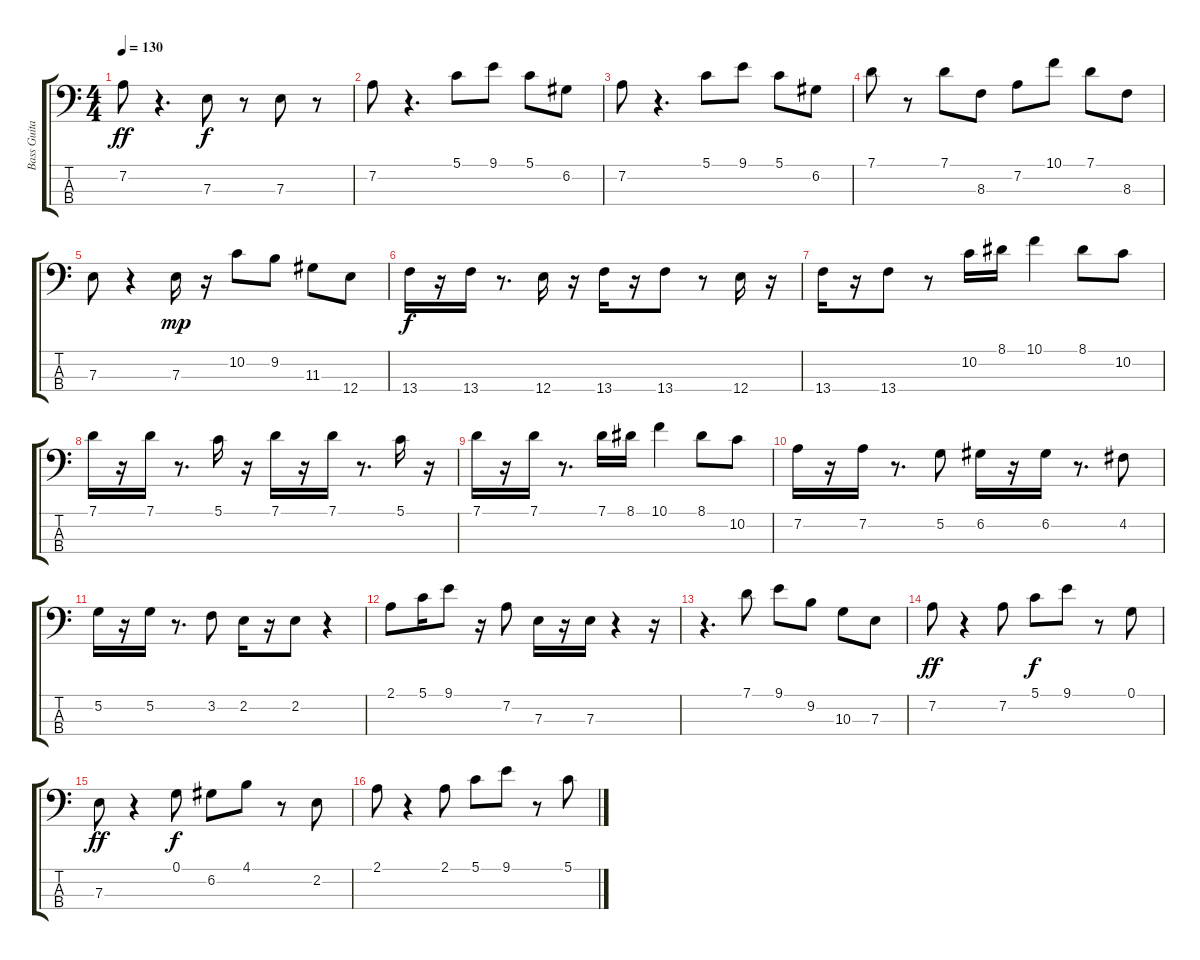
\track ("Bass Guitar" "Bass Guita") {instrument electricbassfinger}
\staff {score tabs}
\tuning (G2 D2 A1 E1) {hide}
\ts (4 4)
\tempo 130
\clef f4
\ks c
7.2.8{dy ff} r.4{d} 7.3.8{dy f} r.8 7.3.8 r.8 |
7.2.8 r.4{d} 5.1.8 9.1.8 5.1.8 6.2.8 |
7.2.8 r.4{d} 5.1.8 9.1.8 5.1.8 6.2.8 |
7.1.8 r.8 7.1.8 8.3.8 7.2.8 10.1.8 7.1.8 8.3.8 |
7.3.8 r.4 7.3.16{dy mp} r.16 10.2.8 9.2.8 11.3.8 12.4.8 |
13.4.16{dy f} r.16 13.4.16 r.8{d} 12.4.16 r.16 13.4.16 r.16 13.4.8 r.8 12.4.16 r.16 |
13.4.16 r.16 13.4.8 r.8 10.2.16 8.1.16 10.1.4 8.1.8 10.2.8 |
7.1.16 r.16 7.1.16 r.8{d} 5.1.16 r.16 7.1.16 r.16 7.1.16 r.8{d} 5.1.16 r.16 |
7.1.16 r.16 7.1.16 r.8{d} 7.1.16 8.1.16 10.1.4 8.1.8 10.2.8 |
7.2.16 r.16 7.2.16 r.8{d} 5.2.8 6.2.16 r.16 6.2.16 r.8{d} 4.2.8 |
5.2.16 r.16 5.2.16 r.8{d} 3.2.8 2.2.16 r.16 2.2.8 r.4 |
2.1.8 5.1.16 9.1.8 r.16 7.2.8 7.3.16 r.16 7.3.16 r.4 r.16 |
r.4{d} 7.1.8 9.1.8 9.2.8 10.3.8 7.3.8 |
7.2.8{dy ff} r.4 7.2.8 5.1.8{dy f} 9.1.8 r.8 0.1.8 |
7.3.8{dy ff} r.4 0.1.8{dy f} 6.2.8 4.1.8 r.8 2.2.8 |
2.1.8 r.4 2.1.8 5.1.8 9.1.8 r.8 5.1.8
